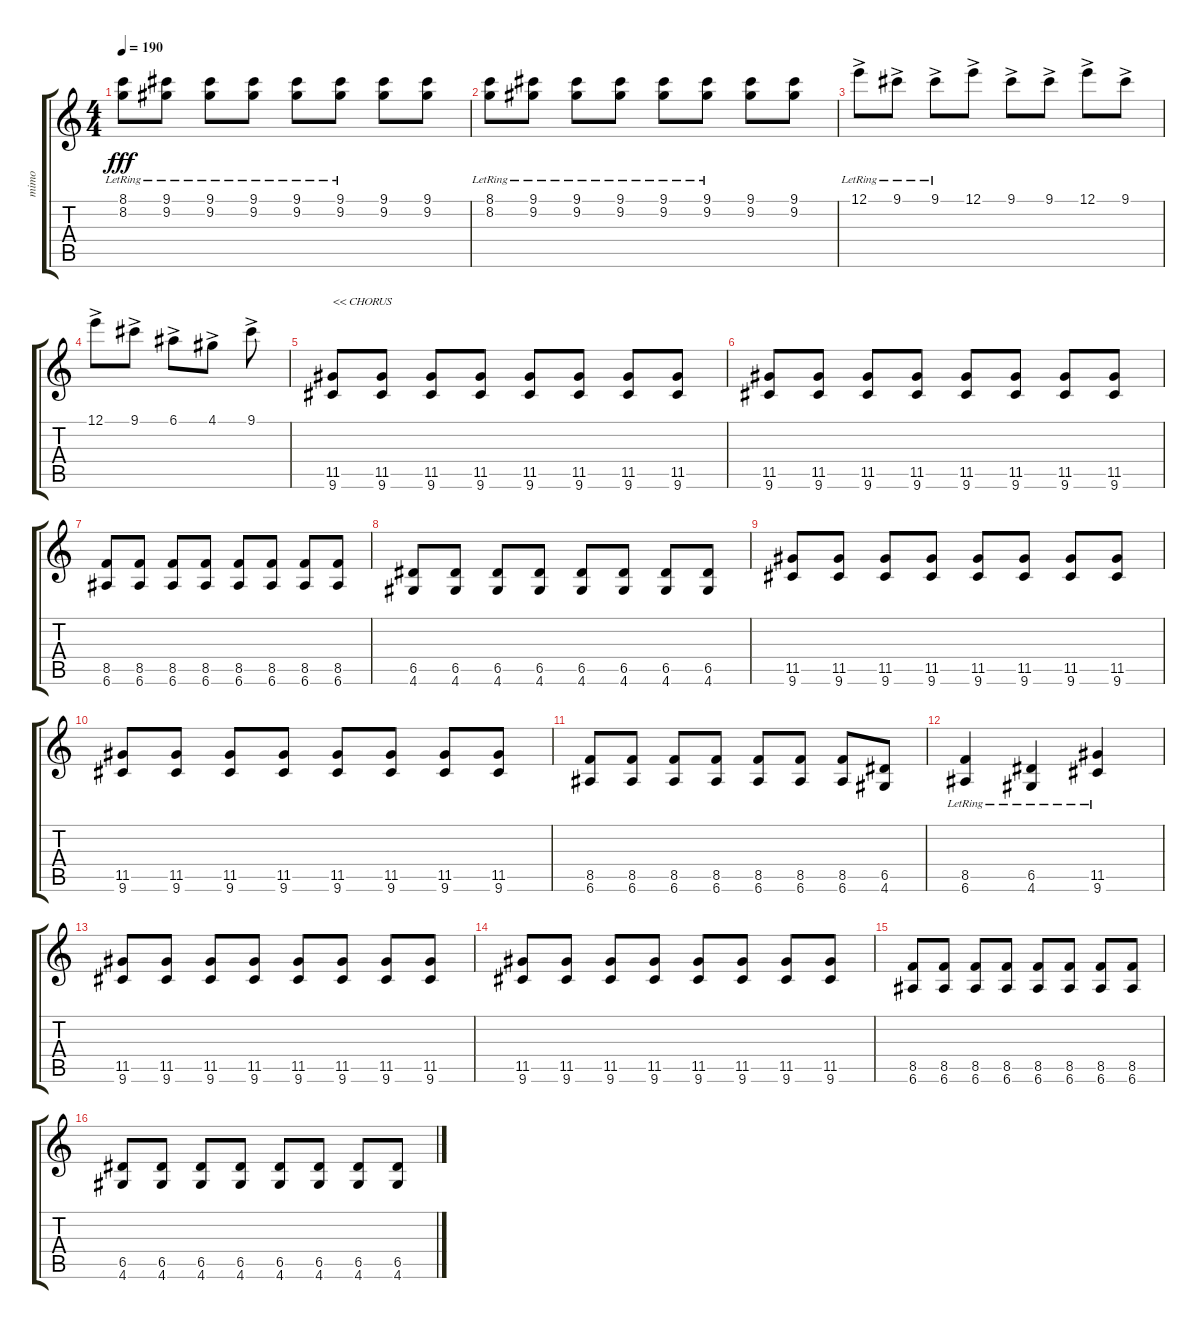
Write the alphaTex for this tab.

\track ("mimo" "mimo") {instrument distortionguitar}
\staff {score tabs}
\tuning (E4 B3 G3 D3 A2 E2) {hide}
\ts (4 4)
\tempo 190
\clef g2
\ks c
(8.1{lr} 8.2{lr}).8{dy fff} (9.1{lr} 9.2{lr}).8 (9.1{lr} 9.2{lr}).8 (9.1{lr} 9.2{lr}).8 (9.1{lr} 9.2{lr}).8 (9.1{lr} 9.2{lr}).8 (9.1 9.2).8 (9.1 9.2).8 |
(8.1{lr} 8.2{lr}).8 (9.1{lr} 9.2{lr}).8 (9.1{lr} 9.2{lr}).8 (9.1{lr} 9.2{lr}).8 (9.1{lr} 9.2{lr}).8 (9.1{lr} 9.2{lr}).8 (9.1 9.2).8 (9.1 9.2).8 |
12.1{ac lr}.8 9.1{ac lr}.8 9.1{ac lr}.8 12.1{ac}.8 9.1{ac}.8 9.1{ac}.8 12.1{ac}.8 9.1{ac}.8 |
12.1{ac}.8 9.1{ac}.8 6.1{ac}.8 4.1{ac}.8 9.1{ac}.8 |
(11.5 9.6).8{txt "<< CHORUS"} (11.5 9.6).8 (11.5 9.6).8 (11.5 9.6).8 (11.5 9.6).8 (11.5 9.6).8 (11.5 9.6).8 (11.5 9.6).8 |
(11.5 9.6).8 (11.5 9.6).8 (11.5 9.6).8 (11.5 9.6).8 (11.5 9.6).8 (11.5 9.6).8 (11.5 9.6).8 (11.5 9.6).8 |
(8.5 6.6).8 (8.5 6.6).8 (8.5 6.6).8 (8.5 6.6).8 (8.5 6.6).8 (8.5 6.6).8 (8.5 6.6).8 (8.5 6.6).8 |
(6.5 4.6).8 (6.5 4.6).8 (6.5 4.6).8 (6.5 4.6).8 (6.5 4.6).8 (6.5 4.6).8 (6.5 4.6).8 (6.5 4.6).8 |
(11.5 9.6).8 (11.5 9.6).8 (11.5 9.6).8 (11.5 9.6).8 (11.5 9.6).8 (11.5 9.6).8 (11.5 9.6).8 (11.5 9.6).8 |
(11.5 9.6).8 (11.5 9.6).8 (11.5 9.6).8 (11.5 9.6).8 (11.5 9.6).8 (11.5 9.6).8 (11.5 9.6).8 (11.5 9.6).8 |
(8.5 6.6).8 (8.5 6.6).8 (8.5 6.6).8 (8.5 6.6).8 (8.5 6.6).8 (8.5 6.6).8 (8.5 6.6).8 (6.5 4.6).8 |
(8.5{lr} 6.6{lr}).4 (6.5{lr} 4.6{lr}).4 (11.5{lr} 9.6{lr}).4 |
(11.5 9.6).8 (11.5 9.6).8 (11.5 9.6).8 (11.5 9.6).8 (11.5 9.6).8 (11.5 9.6).8 (11.5 9.6).8 (11.5 9.6).8 |
(11.5 9.6).8 (11.5 9.6).8 (11.5 9.6).8 (11.5 9.6).8 (11.5 9.6).8 (11.5 9.6).8 (11.5 9.6).8 (11.5 9.6).8 |
(8.5 6.6).8 (8.5 6.6).8 (8.5 6.6).8 (8.5 6.6).8 (8.5 6.6).8 (8.5 6.6).8 (8.5 6.6).8 (8.5 6.6).8 |
(6.5 4.6).8 (6.5 4.6).8 (6.5 4.6).8 (6.5 4.6).8 (6.5 4.6).8 (6.5 4.6).8 (6.5 4.6).8 (6.5 4.6).8
